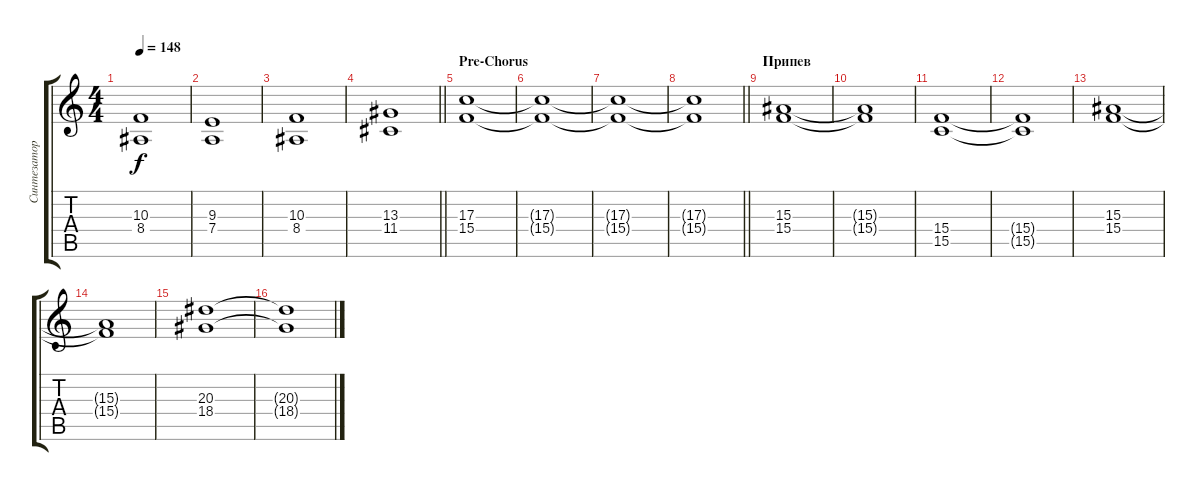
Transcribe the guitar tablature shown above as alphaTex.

\track ("Синтезатор" "Синтезатор") {instrument stringensemble2}
\staff {score tabs}
\tuning (E4 B3 G3 D3 A2 E2) {hide}
\ts (4 4)
\tempo 148
\clef g2
\ks c
(10.3 8.4).1{dy f} |
(9.3 7.4).1 |
(10.3 8.4).1 |
\barLineRight lightlight
(13.3 11.4).1 |
\section ("" "Pre-Chorus")
(17.3 15.4).1 |
(17.3{t} 15.4{t}).1 |
(17.3{t} 15.4{t}).1 |
\barLineRight lightlight
(17.3{t} 15.4{t}).1 |
\section ("" "Припев")
(15.3 15.4).1{volume 7 instrument stringensemble2} |
(15.3{t} 15.4{t}).1 |
(15.4 15.5).1 |
(15.4{t} 15.5{t}).1 |
(15.3 15.4).1{volume 7 instrument stringensemble2} |
(15.3{t} 15.4{t}).1 |
(20.3 18.4).1 |
(20.3{t} 18.4{t}).1
